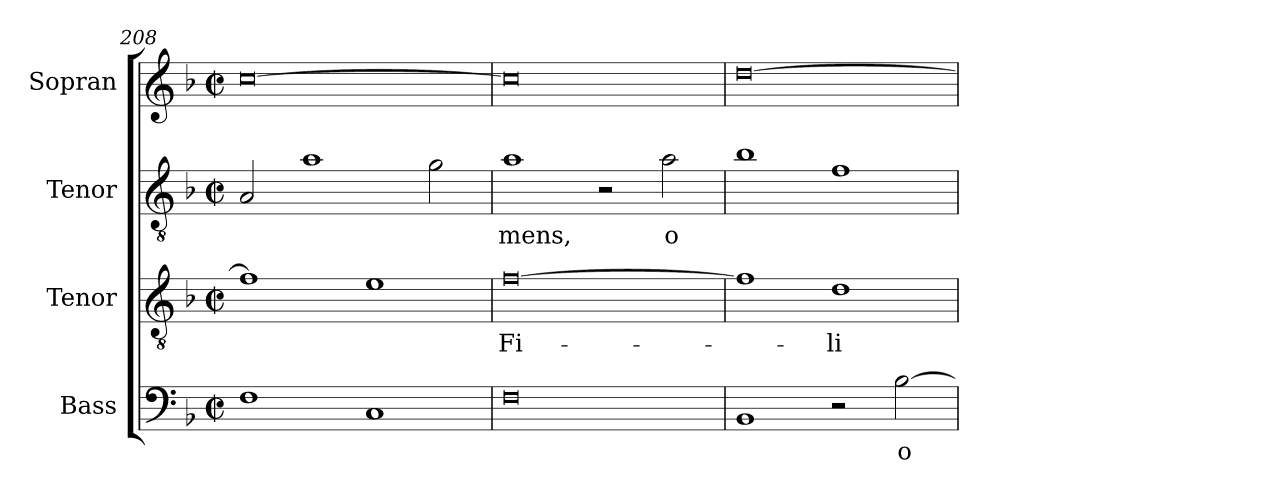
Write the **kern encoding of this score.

**kern	**text	**kern	**text	**kern	**text	**kern
*part4	*part4	*part3	*part3	*part2	*part2	*part1
*staff4	*staff4	*staff3	*staff3	*staff2	*staff2	*staff1
*I"Bass	*	*I"Tenor	*	*I"Tenor	*	*I"Sopran
*	*	*I'Tenor	*	*	*	*
*clefF4	*	*clefGv2	*	*clefGv2	*	*clefG2
*	*	*ITrd7c12	*	*ITrd7c12	*	*
*k[b-]	*	*k[b-]	*	*k[b-]	*	*k[b-]
*F:	*	*F:	*	*F:	*	*F:
*M2/2	*	*M2/2	*	*M2/2	*	*M2/2
*met(c|)	*	*met(c|)	*	*met(c|)	*	*met(c|)
=208	=208	=208	=208	=208	=208	=208
1Fi	.	1Fi]	.	2AAi/	.	[>0cci
.	.	.	.	1Ai	.	.
1Ci	.	1Ei	.	.	.	.
.	.	.	.	2Gi\	.	.
!!LO:LB:g=z
=209	=209	=209	=209	=209	=209	=209
!	!	!	!LO:LY:b:color=#000000	!	!	!
!	!	!	!	!	!LO:LY:b:color=#000000	!
0Fi	.	[>0Fi	Fi-	1Ai	-mens,	0cci]
.	.	.	.	2r	.	.
!	!	!	!	!	!LO:LY:b:color=#000000	!
.	.	.	.	2Ai\	o	.
=210	=210	=210	=210	=210	=210	=210
1BB-i	.	1Fi]	.	1B-i	.	[>0ddi
!	!	!	!LO:LY:b:color=#000000	!	!	!
2r	.	1Di	-li-	1Fi	.	.
!	!LO:LY:b:color=#000000	!	!	!	!	!
[>2B-i\	o	.	.	.	.	.
=	=	=	=	=	=	=
*-	*-	*-	*-	*-	*-	*-
